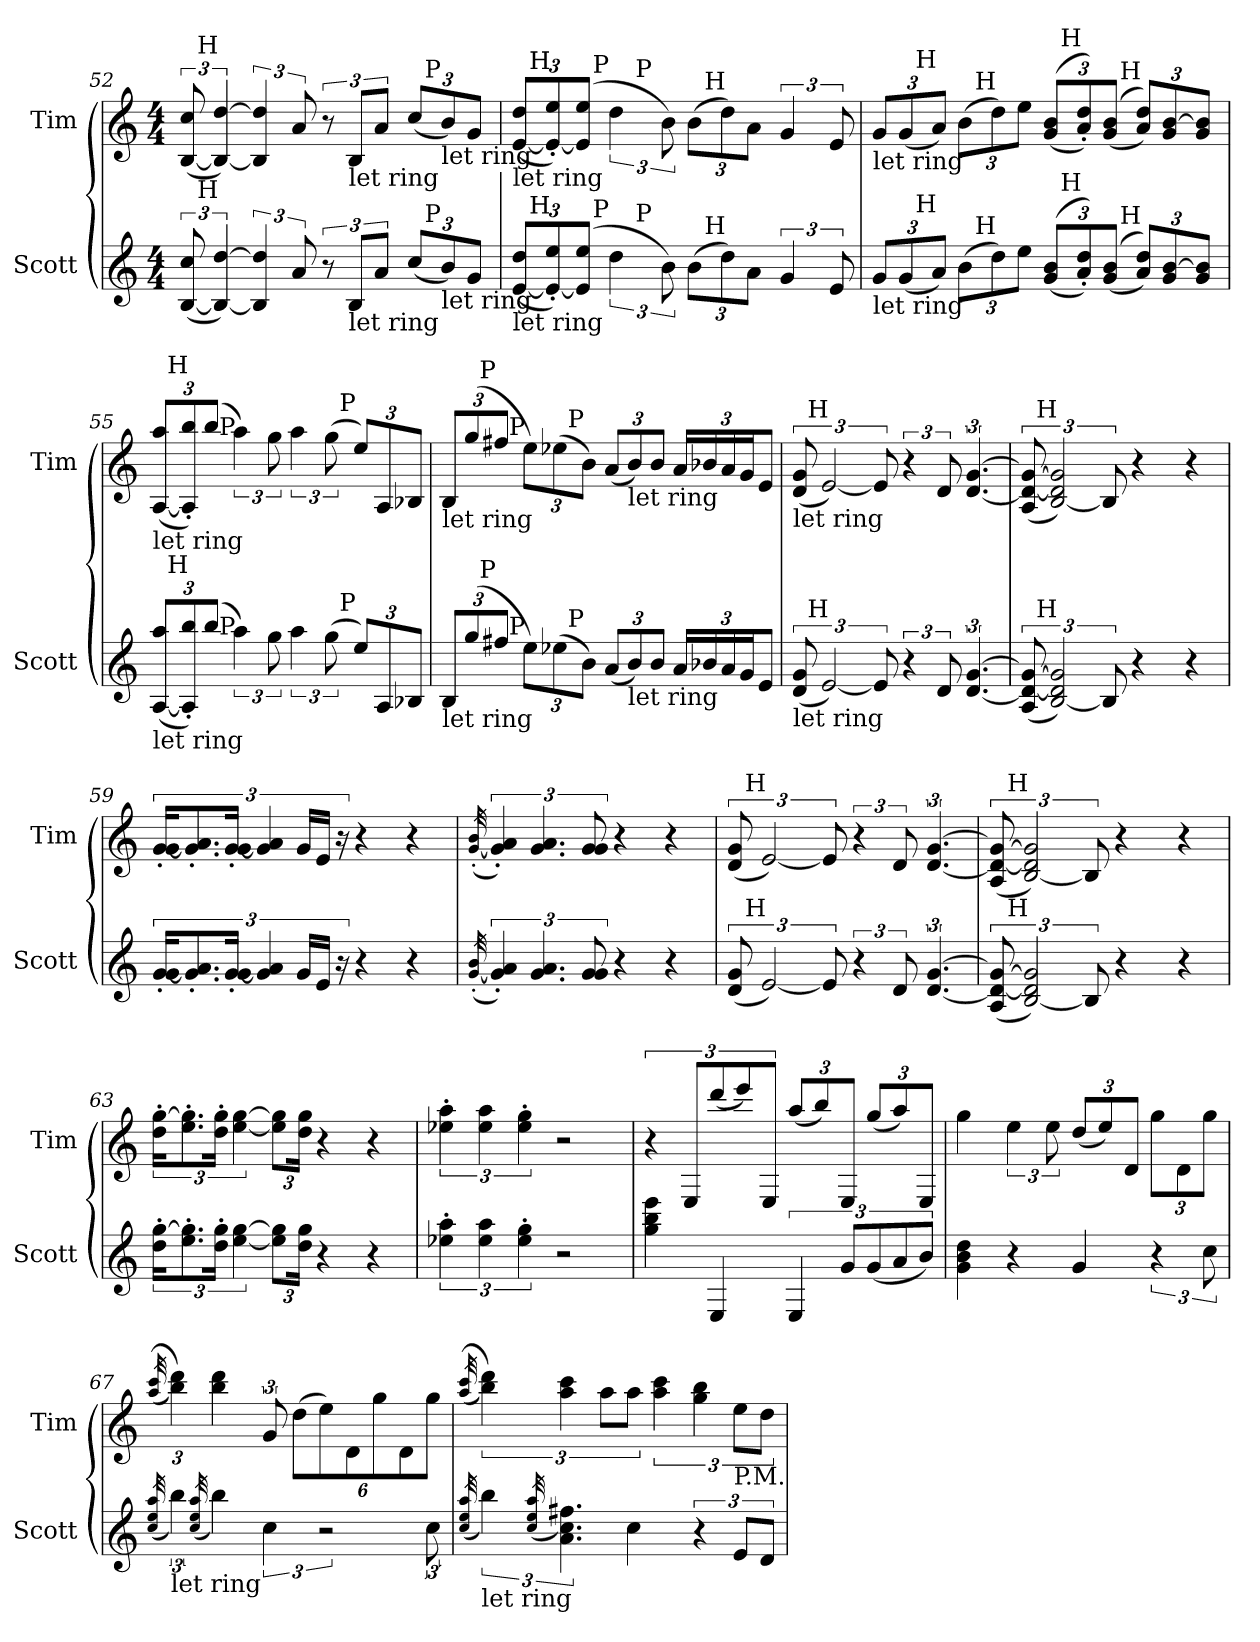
**kern	**kern
*part2	*part1
*staff2	*staff1
*I"Scott	*I"Tim
*I'Scott	*I'Tim
!!LO:LB:g=z
*clefG2	*clefG2
*ITrd7c12	*ITrd7c12
*k[]	*k[]
*C:	*C:
*M4/4	*M4/4
=52	=52
*^	*^
*	*^	*	*^
([12BB/ 12c/	24ryy	3%2ryy	([12BB/ 12c/	24ryy	3%2ryy
!	!	!	!	!LO:TX:a:t=H	!
!	!LO:TX:a:t=H	!	!	!	!
.	3%2ryy	.	.	3%2ryy	.
6BB/_ [6d/)	.	.	6BB/_ [6d/)	.	.
6BB/] 6d/]	.	.	6BB/] 6d/]	.	.
12A/	.	.	12A/	.	.
12r	.	.	12r	.	.
!	!	!	!LO:TX:b:t=let ring	!	!
!LO:TX:b:t=let ring	!	!	!	!	!
12BB/L	.	.	12BB/L	.	.
12A/J	.	12.ryy	12A/J	.	12.ryy
.	6..ryy	.	.	6..ryy	.
*Xbrackettup	*	*	*Xbrackettup	*	*
(12c/L	.	.	(12c/L	.	.
!	!	!	!	!	!LO:TX:a:t=P
!	!	!LO:TX:a:t=P	!	!	!
.	.	6ryy	.	.	6ryy
!	!	!	!LO:TX:b:t=let ring	!	!
!LO:TX:b:t=let ring	!	!	!	!	!
12B/)	.	.	12B/)	.	.
12G/J	.	.	12G/J	.	.
.	.	24ryy	.	.	24ryy
=53	=53	=53	=53	=53	=53
!	!	!	!LO:TX:b:t=let ring	!	!
!LO:TX:b:t=let ring	!	!	!	!	!
*	*^	*^	*	*^	*^
*	*	*	*	*	*	*	*	*	*
([12E/ 12d/L	24ryy	6ryy	3ryy	3ryy	([12E/ 12d/L	24ryy	6ryy	3ryy	3ryy
!	!	!	!	!	!	!LO:TX:a:t=H	!	!	!
!	!LO:TX:a:t=H	!	!	!	!	!	!	!	!
.	3%2ryy	.	.	.	.	3%2ryy	.	.	.
12E/_' 12e/')	.	.	.	.	12E/_' 12e/')	.	.	.	.
(12E/] 12e/J	.	24ryy	.	.	(12E/] 12e/J	.	24ryy	.	.
!	!	!	!	!	!	!	!LO:TX:a:t=P	!	!
!	!	!LO:TX:a:t=P	!	!	!	!	!	!	!
.	.	3%2ryy	.	.	.	.	3%2ryy	.	.
*brackettup	*	*	*	*	*brackettup	*	*	*	*
6d\	.	.	.	.	6d\	.	.	.	.
!	!	!	!	!	!	!	!	!LO:TX:a:t=P	!
!	!	!	!LO:TX:a:t=P	!	!	!	!	!	!
.	.	.	3%2ryy	6ryy	.	.	.	3%2ryy	6ryy
12B\)	.	.	.	.	12B\)	.	.	.	.
(12B\L	.	.	.	24ryy	(12B\L	.	.	.	24ryy
!	!	!	!	!	!	!	!	!	!LO:TX:a:t=H
!	!	!	!	!LO:TX:a:t=H	!	!	!	!	!
.	.	.	.	3ryy	.	.	.	.	3ryy
12d\)	.	.	.	.	12d\)	.	.	.	.
12A\J	.	.	.	.	12A\J	.	.	.	.
.	6..ryy	.	.	.	.	6..ryy	.	.	.
6G/	.	.	.	.	6G/	.	.	.	.
.	.	12.ryy	.	12.ryy	.	.	12.ryy	.	12.ryy
12E/	.	.	.	.	12E/	.	.	.	.
=54	=54	=54	=54	=54	=54	=54	=54	=54	=54
*Xbrackettup	*	*	*	*	*Xbrackettup	*	*	*	*
!	!	!	!	!	!LO:TX:b:t=let ring	!	!	!	!
!LO:TX:b:t=let ring	!	!	!	!	!	!	!	!	!
12G/L	8ryy	6..ryy	3ryy	3%2ryy	12G/L	8ryy	6..ryy	3ryy	3%2ryy
(12G/	.	.	.	.	(12G/	.	.	.	.
!	!	!	!	!	!	!LO:TX:a:t=H	!	!	!
!	!LO:TX:a:t=H	!	!	!	!	!	!	!	!
.	2..ryy	.	.	.	.	2..ryy	.	.	.
12A/J)	.	.	.	.	12A/J)	.	.	.	.
(12B\L	.	.	.	.	(12B\L	.	.	.	.
!	!	!	!	!	!	!	!LO:TX:a:t=H	!	!
!	!	!LO:TX:a:t=H	!	!	!	!	!	!	!
.	.	3%2ryy	.	.	.	.	3%2ryy	.	.
12d\)	.	.	6ryy	.	12d\)	.	.	6ryy	.
12e\J	.	.	.	.	12e\J	.	.	.	.
((12G/ 12B/L	.	.	24ryy	.	((12G/ 12B/L	.	.	24ryy	.
!	!	!	!	!	!	!	!	!LO:TX:a:t=H	!
!	!	!	!LO:TX:a:t=H	!	!	!	!	!	!
.	.	.	3ryy	.	.	.	.	3ryy	.
12A/' 12d/'))	.	.	.	.	12A/' 12d/'))	.	.	.	.
((12G/ 12B/J	.	.	.	24ryy	((12G/ 12B/J	.	.	.	24ryy
!	!	!	!	!	!	!	!	!	!LO:TX:a:t=H
!	!	!	!	!LO:TX:a:t=H	!	!	!	!	!
.	.	.	.	6..ryy	.	.	.	.	6..ryy
12A/ 12d/L))	.	.	.	.	12A/ 12d/L))	.	.	.	.
12G/ [12B/	.	.	.	.	12G/ [12B/	.	.	.	.
.	.	.	12.ryy	.	.	.	.	12.ryy	.
12G/ 12B/]J	.	.	.	.	12G/ 12B/]J	.	.	.	.
.	.	24ryy	.	.	.	.	24ryy	.	.
!!LO:PB:g=z
=55	=55	=55	=55	=55	=55	=55	=55	=55	=55
!	!	!	!	!	!LO:TX:b:t=let ring	!	!	!	!
!LO:TX:b:t=let ring	!	!	!	!	!	!	!	!	!
*	*	*v	*v	*v	*	*	*	*	*
*	*	*	*	*	*v	*v	*v
([12AA/ 12a/L	24ryy	6ryy	([12AA/ 12a/L	24ryy	6ryy
!	!	!	!	!LO:TX:a:t=H	!
!	!LO:TX:a:t=H	!	!	!	!
.	3%2ryy	.	.	3%2ryy	.
12AA/]' 12b/')	.	.	12AA/]' 12b/')	.	.
(12b/J	.	24ryy	(12b/J	.	24ryy
!	!	!	!	!	!LO:TX:a:t=P
!	!	!LO:TX:a:t=P	!	!	!
.	.	3%2ryy	.	.	3%2ryy
*brackettup	*	*	*brackettup	*	*
6a\)	.	.	6a\)	.	.
12g\	.	.	12g\	.	.
6a\	.	.	6a\	.	.
(12g\	.	.	(12g\	.	.
!	!	!	!	!LO:TX:a:t=P	!
!	!LO:TX:a:t=P	!	!	!	!
.	6..ryy	.	.	6..ryy	.
*Xbrackettup	*	*	*Xbrackettup	*	*
12e/L)	.	.	12e/L)	.	.
12AA/	.	.	12AA/	.	.
.	.	12.ryy	.	.	12.ryy
12BB-X/J	.	.	12BB-X/J	.	.
=56	=56	=56	=56	=56	=56
!	!	!	!LO:TX:b:t=let ring	!	!
!LO:TX:b:t=let ring	!	!	!	!	!
*	*	*^	*	*	*^
12BB/L	8ryy	6ryy	4.ryy	12BB/L	8ryy	6ryy	4.ryy
(12g/	.	.	.	(12g/	.	.	.
!	!	!	!	!	!LO:TX:a:t=P	!	!
!	!LO:TX:a:t=P	!	!	!	!	!	!
.	2..ryy	.	.	.	2..ryy	.	.
12f#X/J	.	24ryy	.	12f#X/J	.	24ryy	.
!	!	!	!	!	!	!LO:TX:a:t=P	!
!	!	!LO:TX:a:t=P	!	!	!	!	!
.	.	3%2ryy	.	.	.	3%2ryy	.
12e\L)	.	.	.	12e\L)	.	.	.
(12e-X\	.	.	.	(12e-X\	.	.	.
!	!	!	!	!	!	!	!LO:TX:a:t=P
!	!	!	!LO:TX:a:t=P	!	!	!	!
.	.	.	2ryy	.	.	.	2ryy
12B\J)	.	.	.	12B\J)	.	.	.
(12A/L	.	.	.	(12A/L	.	.	.
!	!	!	!	!LO:TX:b:t=let ring	!	!	!
!LO:TX:b:t=let ring	!	!	!	!	!	!	!
12B/)	.	.	.	12B/)	.	.	.
12B/J	.	.	.	12B/J	.	.	.
24A/LL	.	.	.	24A/LL	.	.	.
24B-X/	.	.	.	24B-X/	.	.	.
24A/	.	.	.	24A/	.	.	.
*brackettup	*	*	*	*brackettup	*	*	*
24G/J	.	12.ryy	8ryy	24G/J	.	12.ryy	8ryy
12E/J	.	.	.	12E/J	.	.	.
=57	=57	=57	=57	=57	=57	=57	=57
!	!	!	!	!LO:TX:b:t=let ring	!	!	!
!LO:TX:b:t=let ring	!	!	!	!	!	!	!
*	*v	*v	*v	*	*	*	*
*	*	*	*v	*v	*v
(12D/ 12G/	24ryy	(12D/ 12G/	24ryy
!	!	!	!LO:TX:a:t=H
!	!LO:TX:a:t=H	!	!
.	3%2ryy	.	3%2ryy
[3E/)	.	[3E/)	.
12E/]	.	12E/]	.
6r	.	6r	.
12D/	.	12D/	.
.	6..ryy	.	6..ryy
[6.D/ [6.G/	.	[6.D/ [6.G/	.
!!LO:LB:g=z	!!
=58	=58	=58	=58
(12AA/ 12D/_ 12G/_	24ryy	(12AA/ 12D/_ 12G/_	24ryy
!	!	!	!LO:TX:a:t=H
!	!LO:TX:a:t=H	!	!
.	3%2ryy	.	3%2ryy
[3BB/ 3D/] 3G/])	.	[3BB/ 3D/] 3G/])	.
12BB/]	.	12BB/]	.
4r	.	4r	.
.	6..ryy	.	6..ryy
4r	.	4r	.
*v	*v	*	*
*	*v	*v
=59	=59
[24G/' 24G/'KL	[24G/' 24G/'KL
12.G/]' 12.A/'	12.G/]' 12.A/'
[24G/' 24G/'Jk	[24G/' 24G/'Jk
6G/] 6A/	6G/] 6A/
24G/LL	24G/LL
24E/JJ	24E/JJ
24r	24r
4r	4r
4r	4r
=60	=60
([32qG/' 32qB/'	([32qG/' 32qB/'
6G/]' 6A/')	6G/]' 6A/')
6.G/ 6.A/	6.G/ 6.A/
12G/ 12G/	12G/ 12G/
4r	4r
4r	4r
=61	=61
!	!LO:TX:b:t=let ring
!LO:TX:b:t=let ring	!
*^	*^
(12D/ 12G/	24ryy	(12D/ 12G/	24ryy
!	!	!	!LO:TX:a:t=H
!	!LO:TX:a:t=H	!	!
.	3%2ryy	.	3%2ryy
[3E/)	.	[3E/)	.
12E/]	.	12E/]	.
6r	.	6r	.
12D/	.	12D/	.
.	6..ryy	.	6..ryy
[6.D/ [6.G/	.	[6.D/ [6.G/	.
!!LO:LB:g=z	!!
=62	=62	=62	=62
(12AA/ 12D/_ 12G/_	24ryy	(12AA/ 12D/_ 12G/_	24ryy
!	!	!	!LO:TX:a:t=H
!	!LO:TX:a:t=H	!	!
.	3%2ryy	.	3%2ryy
[3BB/ 3D/] 3G/])	.	[3BB/ 3D/] 3G/])	.
12BB/]	.	12BB/]	.
4r	.	4r	.
.	6..ryy	.	6..ryy
4r	.	4r	.
*v	*v	*	*
*	*v	*v
=63	=63
24d\' [24g\'KL	24d\' [24g\'KL
12.e\' 12.g\]'	12.e\' 12.g\]'
24d\' 24g\'Jk	24d\' 24g\'Jk
[6e\ [6g\	[6e\ [6g\
12e\] 12g\]L	12e\] 12g\]L
24d\ 24g\Jk	24d\ 24g\Jk
4r	4r
4r	4r
=64	=64
6e-X\' 6a\'	6e-X\' 6a\'
6e-\ 6a\	6e-\ 6a\
6e-\' 6g\'	6e-\' 6g\'
2r	2r
=65	=65
4g\ 4b\ 4ee\	6r
.	12EE/L
4EE/	(12dd/
.	12ee/)
.	12EE/J
*	*Xbrackettup
6EE/	(12a/L
.	12b/)
12G/L	12EE/J
(12G/	(12g/L
12A/	12a/)
12B/J)	12EE/J
!!LO:LB:g=z
=66	=66
4G\ 4B\ 4d\	4g\
*	*brackettup
4r	6e\
.	12e\
4G/	(12d/L
.	12e/)
.	12D/J
*	*Xbrackettup
6r	12g\L
.	12D\
12c\	12g\J
=67	=67
(32qc/ 32qe/ 32qa/	((32qa/ 32qcc/
!LO:TX:b:t=let ring	!
6b\)	6b\ 6dd\))
(32qc/ 32qe/ 32qa/	.
4b\)	4b\ 4dd\
*	*brackettup
6c\	12G/
.	(12d\L
3r	12e\)
.	12D\
.	12g\
.	12D\
12c\	12g\J
=68	=68
(32qc/ 32qe/ 32qa/	((32qa/ 32qcc/
!LO:TX:b:t=let ring	!
6b\)	6b\ 6dd\))
(32qc/ 32qe/ 32qa/	.
6.A\ 6.c\ 6.f#X\)	6a\ 6cc\
.	12a\L
4c\	12a\J
.	6a\ 6cc\
6r	6g\ 6b\
!	!LO:TX:b:t=P.M.
12E/L	12e\L
12D/J	12d\J
=	=
*-	*-
